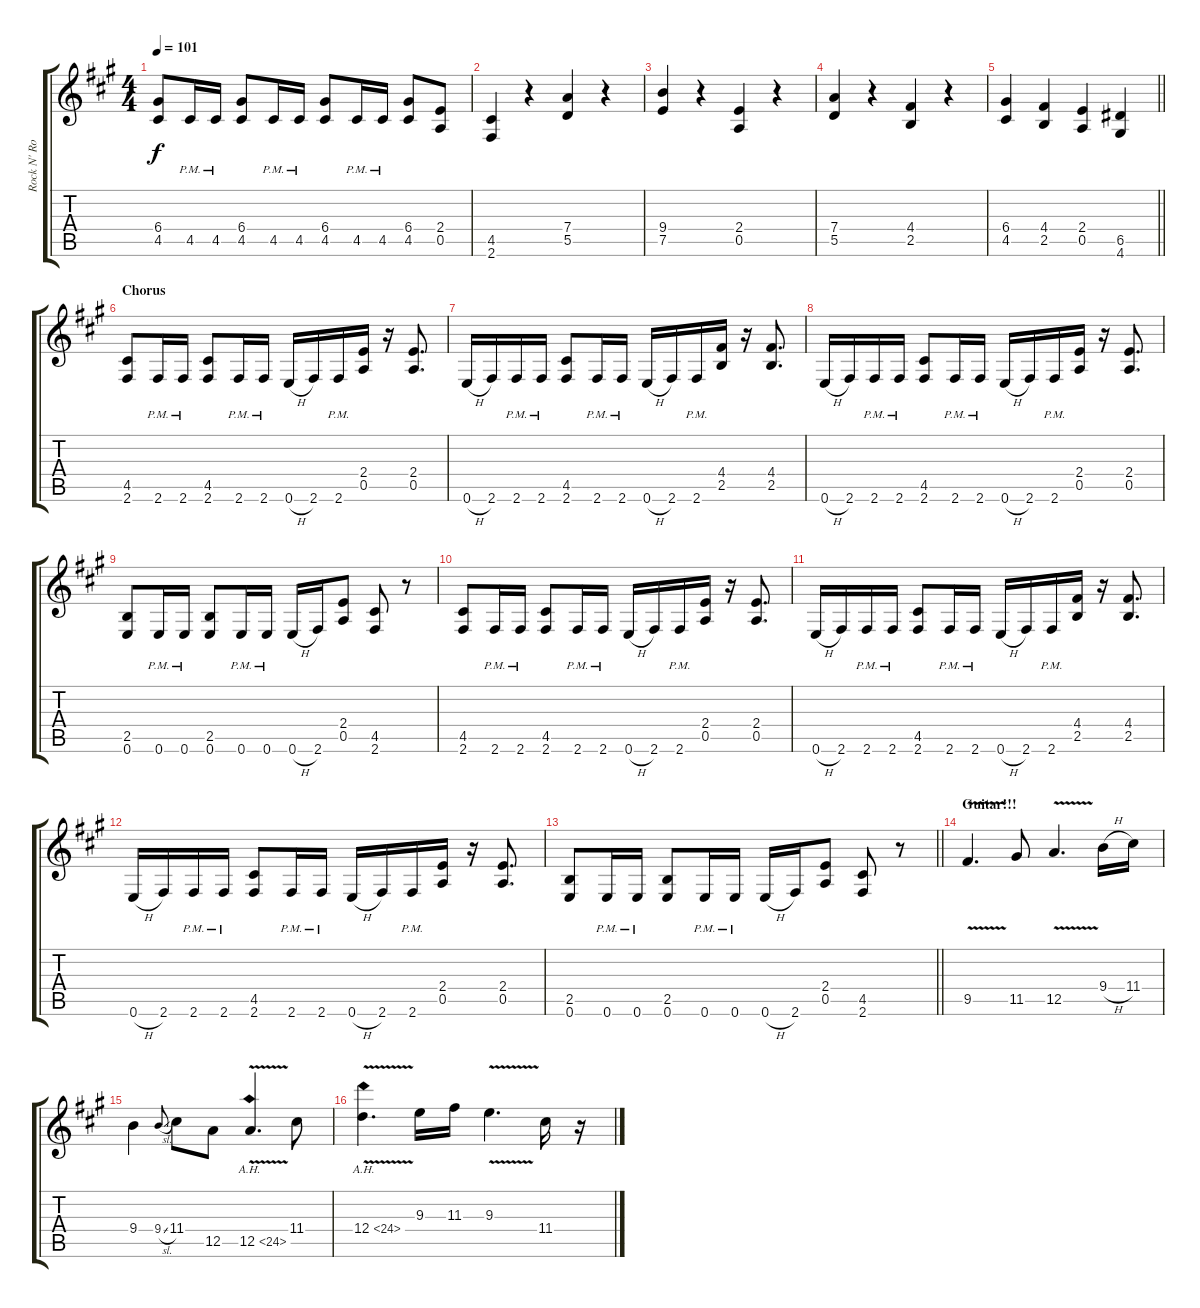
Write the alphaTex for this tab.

\track ("Rock N' Rolf" "Rock N' Ro") {instrument distortionguitar}
\staff {score tabs}
\tuning (E4 B3 G3 D3 A2 E2) {hide}
\ts (4 4)
\tempo 101
\clef g2
\ks f#minor
(6.4 4.5).8{dy f} 4.5{pm}.16 4.5{pm}.16 (6.4 4.5).8 4.5{pm}.16 4.5{pm}.16 (6.4 4.5).8 4.5{pm}.16 4.5{pm}.16 (6.4 4.5).8 (2.4 0.5).8 |
(4.5 2.6).4 r.4 (7.4 5.5).4 r.4 |
(9.4 7.5).4 r.4 (2.4 0.5).4 r.4 |
(7.4 5.5).4 r.4 (4.4 2.5).4 r.4 |
\barLineRight lightlight
(6.4 4.5).4 (4.4 2.5).4 (2.4 0.5).4 (6.5 4.6).4 |
\section ("" "Chorus")
(4.5 2.6).8 2.6{pm}.16 2.6{pm}.16 (4.5 2.6).8 2.6{pm}.16 2.6{pm}.16 0.6{h}.16 2.6.16 2.6{pm}.16 (2.4 0.5).16 r.16 (2.4 0.5).8{d} |
0.6{h}.16 2.6.16 2.6{pm}.16 2.6{pm}.16 (4.5 2.6).8 2.6{pm}.16 2.6{pm}.16 0.6{h}.16 2.6.16 2.6{pm}.16 (4.4 2.5).16 r.16 (4.4 2.5).8{d} |
0.6{h}.16 2.6.16 2.6{pm}.16 2.6{pm}.16 (4.5 2.6).8 2.6{pm}.16 2.6{pm}.16 0.6{h}.16 2.6.16 2.6{pm}.16 (2.4 0.5).16 r.16 (2.4 0.5).8{d} |
(2.5 0.6).8 0.6{pm}.16 0.6{pm}.16 (2.5 0.6).8 0.6{pm}.16 0.6{pm}.16 0.6{h}.16 2.6.16 (2.4 0.5).8 (4.5 2.6).8 r.8 |
(4.5 2.6).8 2.6{pm}.16 2.6{pm}.16 (4.5 2.6).8 2.6{pm}.16 2.6{pm}.16 0.6{h}.16 2.6.16 2.6{pm}.16 (2.4 0.5).16 r.16 (2.4 0.5).8{d} |
0.6{h}.16 2.6.16 2.6{pm}.16 2.6{pm}.16 (4.5 2.6).8 2.6{pm}.16 2.6{pm}.16 0.6{h}.16 2.6.16 2.6{pm}.16 (4.4 2.5).16 r.16 (4.4 2.5).8{d} |
0.6{h}.16 2.6.16 2.6{pm}.16 2.6{pm}.16 (4.5 2.6).8 2.6{pm}.16 2.6{pm}.16 0.6{h}.16 2.6.16 2.6{pm}.16 (2.4 0.5).16 r.16 (2.4 0.5).8{d} |
\barLineRight lightlight
(2.5 0.6).8 0.6{pm}.16 0.6{pm}.16 (2.5 0.6).8 0.6{pm}.16 0.6{pm}.16 0.6{h}.16 2.6.16 (2.4 0.5).8 (4.5 2.6).8 r.8 |
\section ("" "Guitar!!!")
9.5{v}.4{d} 11.5.8 12.5{v}.4{d} 9.4{h}.16 11.4.16 |
9.4.4 9.4{sl}.8{gr onbeat} 11.4.8 12.5.8 12.5{ah 12 v}.4{d} 11.4.8 |
12.4{ah 12 v}.4{d} 9.3.16 11.3.16 9.3{v}.4{d} 11.4.16 r.16
